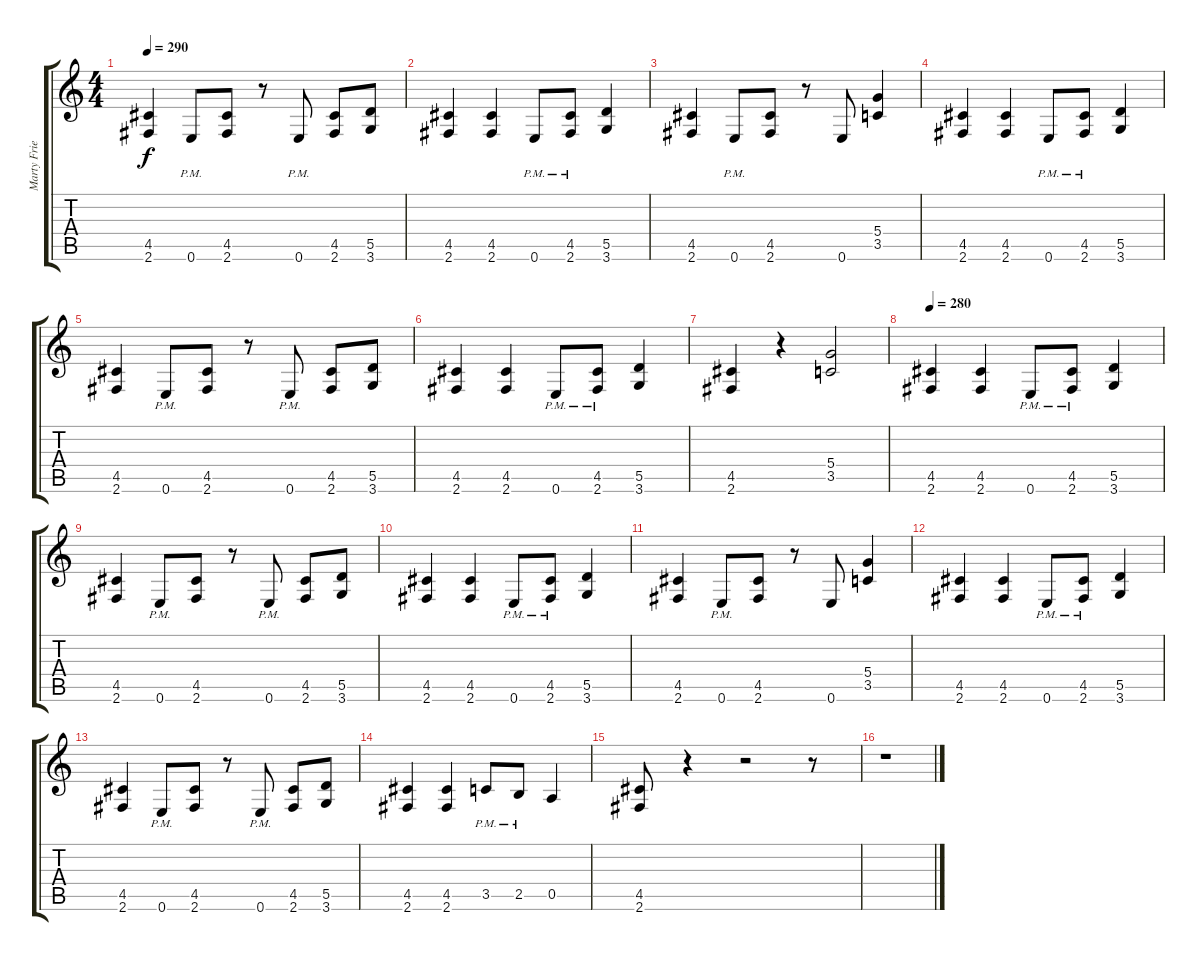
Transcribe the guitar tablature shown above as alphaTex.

\track ("Marty Friedman" "Marty Frie") {instrument distortionguitar}
\staff {score tabs}
\tuning (E4 B3 G3 D3 A2 E2) {hide}
\ts (4 4)
\tempo 290
\clef g2
\ks c
(4.5 2.6).4{dy f} 0.6{pm}.8 (4.5 2.6).8 r.8 0.6{pm}.8 (4.5 2.6).8 (5.5 3.6).8 |
(4.5 2.6).4 (4.5 2.6).4 0.6{pm}.8 (4.5 2.6{pm}).8 (5.5 3.6).4 |
(4.5 2.6).4 0.6{pm}.8 (4.5 2.6).8 r.8 0.6.8 (5.4 3.5).4 |
(4.5 2.6).4 (4.5 2.6).4 0.6{pm}.8 (4.5 2.6{pm}).8 (5.5 3.6).4 |
(4.5 2.6).4 0.6{pm}.8 (4.5 2.6).8 r.8 0.6{pm}.8 (4.5 2.6).8 (5.5 3.6).8 |
(4.5 2.6).4 (4.5 2.6).4 0.6{pm}.8 (4.5 2.6{pm}).8 (5.5 3.6).4 |
(4.5 2.6).4 r.4 (5.4 3.5).2 |
\tempo 280
(4.5 2.6).4 (4.5 2.6).4 0.6{pm}.8 (4.5 2.6{pm}).8 (5.5 3.6).4 |
(4.5 2.6).4 0.6{pm}.8 (4.5 2.6).8 r.8 0.6{pm}.8 (4.5 2.6).8 (5.5 3.6).8 |
(4.5 2.6).4 (4.5 2.6).4 0.6{pm}.8 (4.5 2.6{pm}).8 (5.5 3.6).4 |
(4.5 2.6).4 0.6{pm}.8 (4.5 2.6).8 r.8 0.6.8 (5.4 3.5).4 |
(4.5 2.6).4 (4.5 2.6).4 0.6{pm}.8 (4.5 2.6{pm}).8 (5.5 3.6).4 |
(4.5 2.6).4 0.6{pm}.8 (4.5 2.6).8 r.8 0.6{pm}.8 (4.5 2.6).8 (5.5 3.6).8 |
(4.5 2.6).4 (4.5 2.6).4 3.5{pm}.8 2.5{pm}.8 0.5.4 |
(4.5 2.6).8 r.4 r.2 r.8 |
r.1
